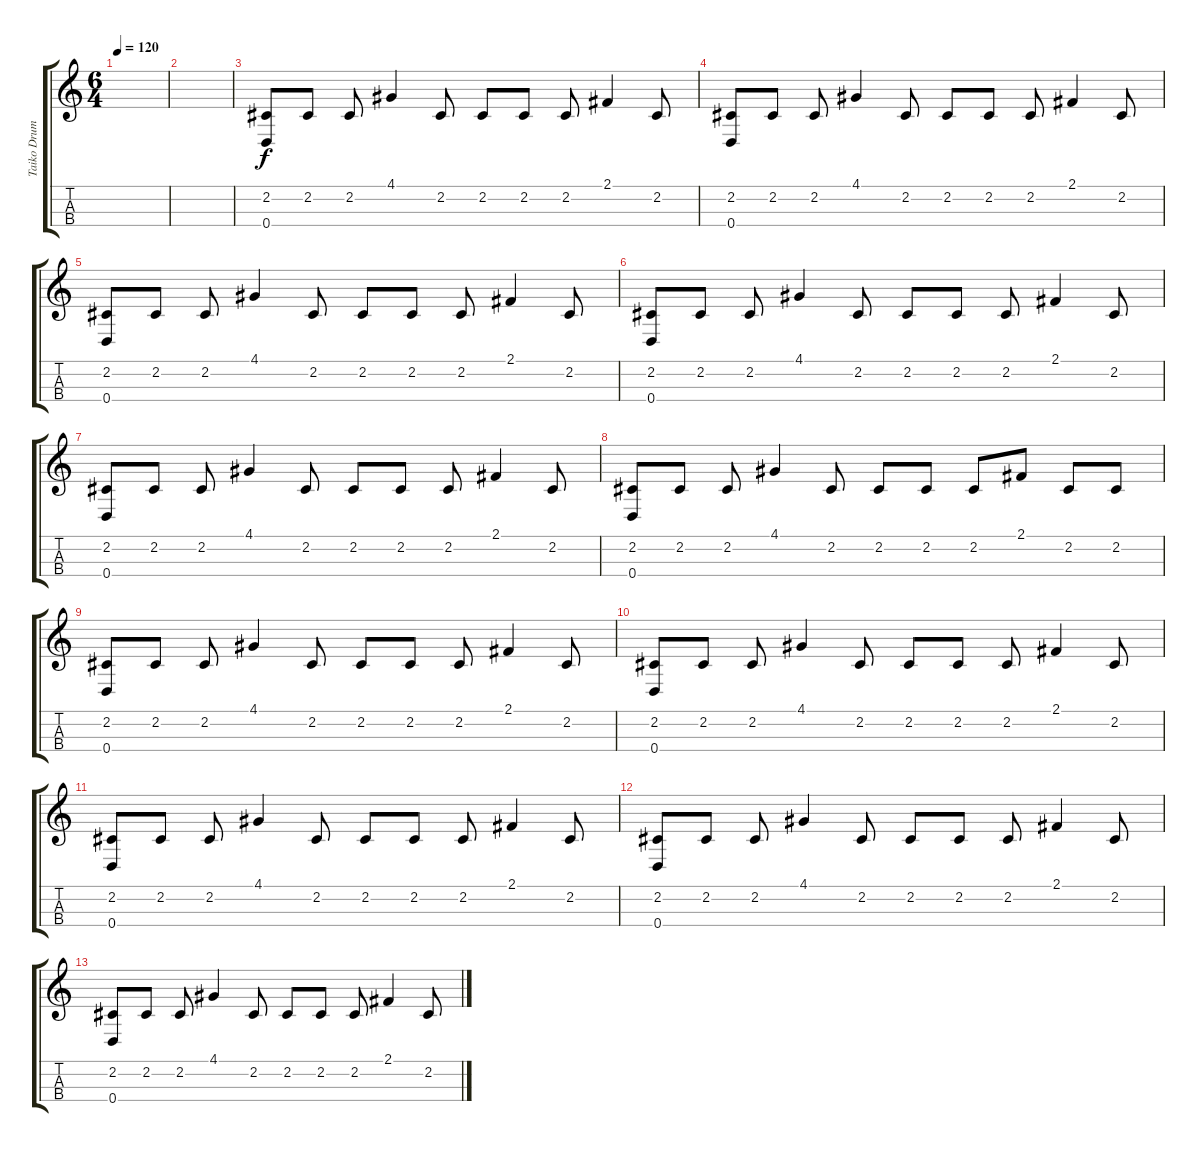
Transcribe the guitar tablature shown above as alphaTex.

\track ("Taiko Drums" "Taiko Drum") {instrument taikodrum}
\staff {score tabs}
\tuning (E4 B3 G3 D3) {hide}
\ts (6 4)
\tempo 120
\clef g2
\ks c
|
|
(2.2 0.4).8 2.2.8 2.2.8 4.1.4 2.2.8 2.2.8 2.2.8 2.2.8 2.1.4 2.2.8 |
(2.2 0.4).8 2.2.8 2.2.8 4.1.4 2.2.8 2.2.8 2.2.8 2.2.8 2.1.4 2.2.8 |
(2.2 0.4).8 2.2.8 2.2.8 4.1.4 2.2.8 2.2.8 2.2.8 2.2.8 2.1.4 2.2.8 |
(2.2 0.4).8 2.2.8 2.2.8 4.1.4 2.2.8 2.2.8 2.2.8 2.2.8 2.1.4 2.2.8 |
(2.2 0.4).8 2.2.8 2.2.8 4.1.4 2.2.8 2.2.8 2.2.8 2.2.8 2.1.4 2.2.8 |
(2.2 0.4).8 2.2.8 2.2.8 4.1.4 2.2.8 2.2.8 2.2.8 2.2.8 2.1.8 2.2.8 2.2.8 |
(2.2 0.4).8 2.2.8 2.2.8 4.1.4 2.2.8 2.2.8 2.2.8 2.2.8 2.1.4 2.2.8 |
(2.2 0.4).8 2.2.8 2.2.8 4.1.4 2.2.8 2.2.8 2.2.8 2.2.8 2.1.4 2.2.8 |
(2.2 0.4).8 2.2.8 2.2.8 4.1.4 2.2.8 2.2.8 2.2.8 2.2.8 2.1.4 2.2.8 |
(2.2 0.4).8 2.2.8 2.2.8 4.1.4 2.2.8 2.2.8 2.2.8 2.2.8 2.1.4 2.2.8 |
(2.2 0.4).8 2.2.8 2.2.8 4.1.4 2.2.8 2.2.8 2.2.8 2.2.8 2.1.4 2.2.8
